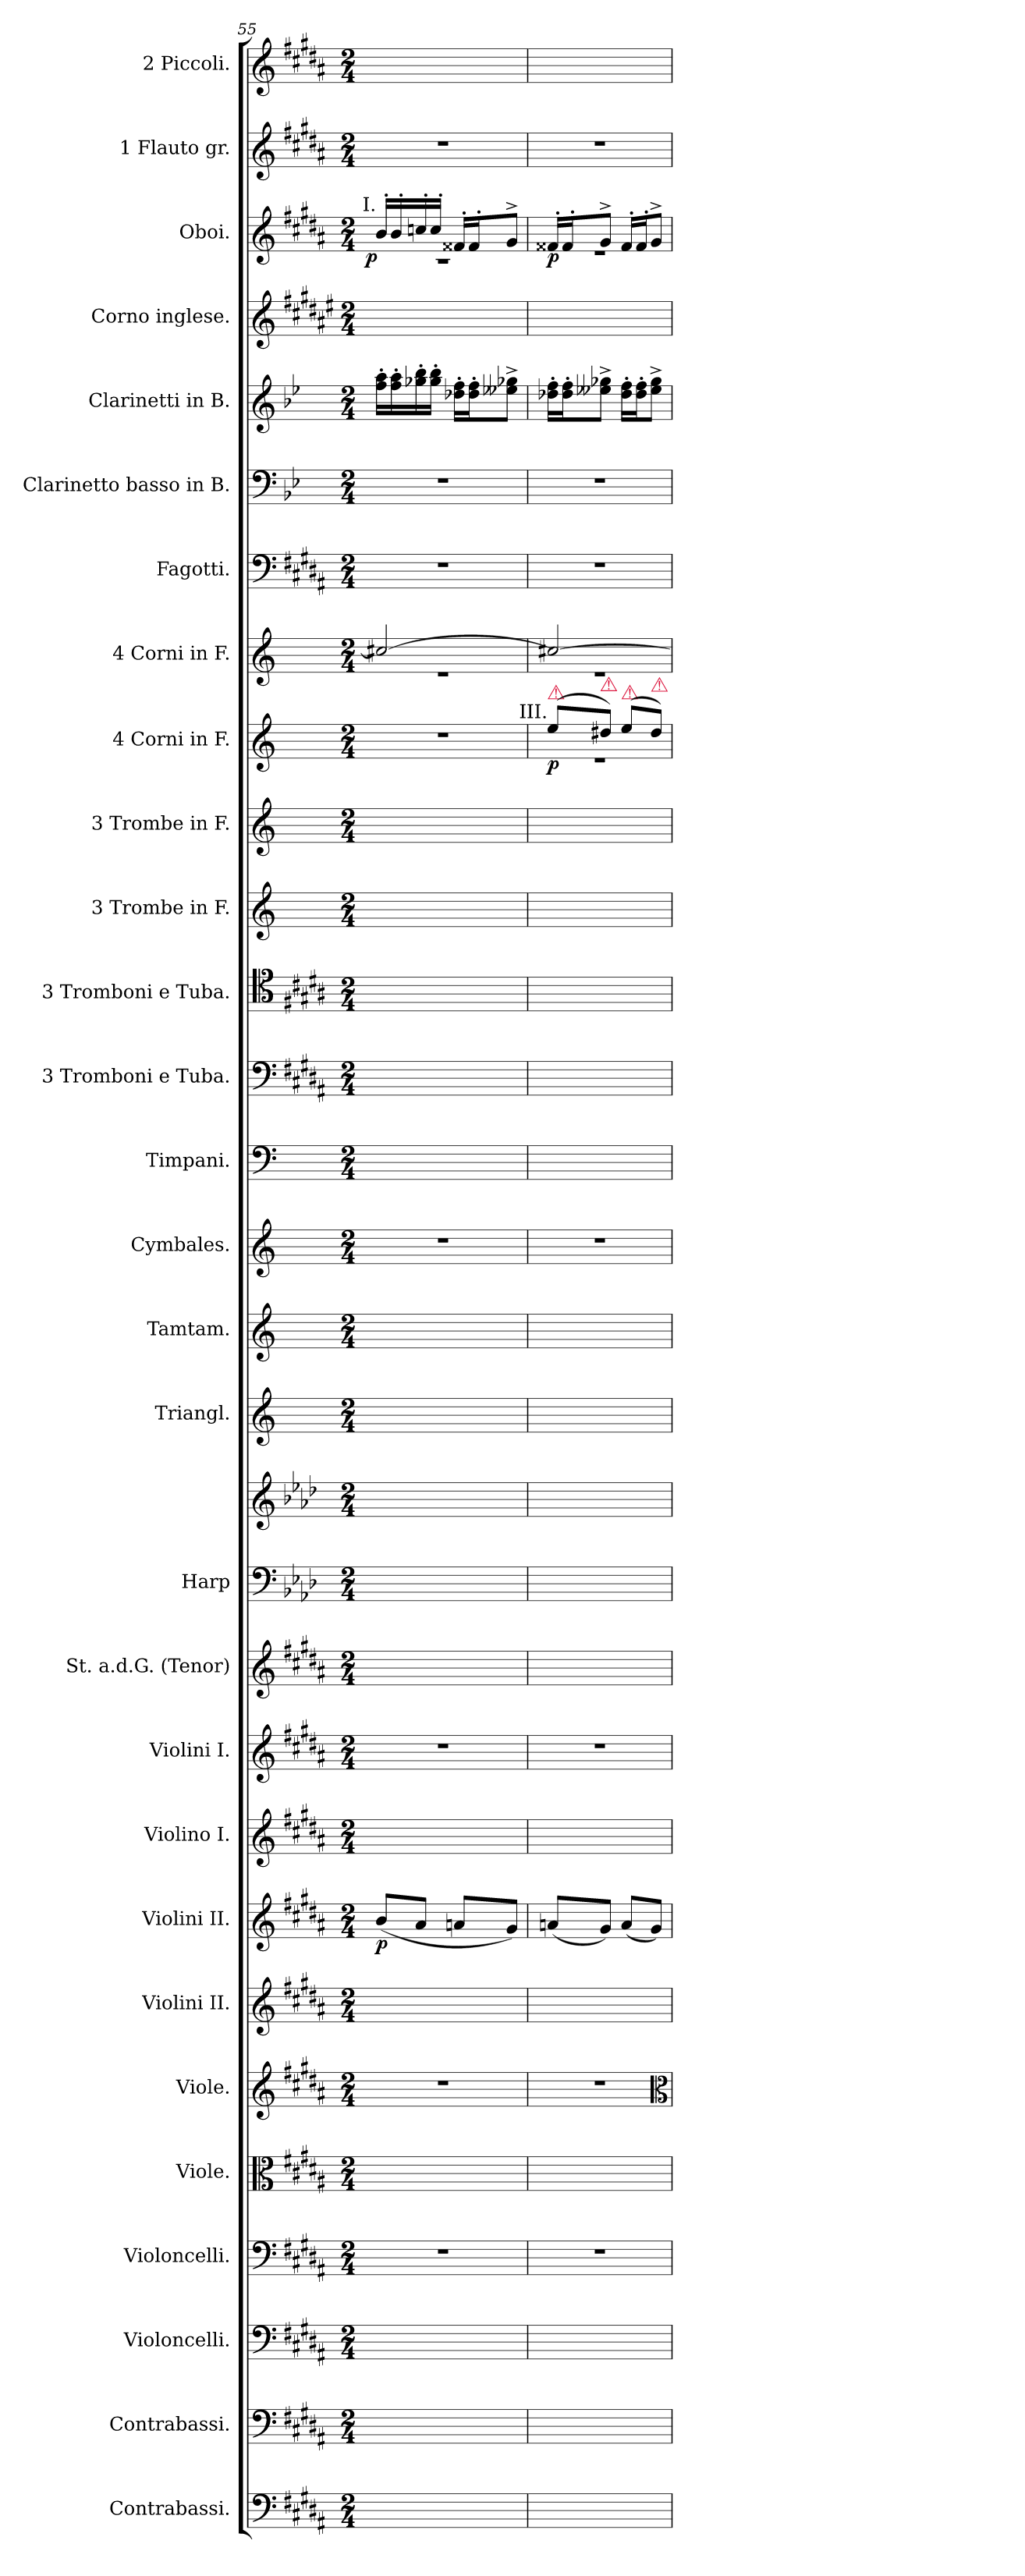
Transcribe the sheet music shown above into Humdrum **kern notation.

**kern	**kern	**kern	**kern	**kern	**kern	**kern	**kern	**dynam	**kern	**kern	**kern	**kern	**kern	**kern	**kern	**kern	**kern	**kern	**kern	**kern	**kern	**kern	**dynam	**kern	**kern	**kern	**kern	**kern	**kern	**dynam	**kern	**kern
*part29	*part28	*part27	*part26	*part25	*part24	*part23	*part22	*part22	*part21	*part20	*part19	*part18	*part18	*part17	*part16	*part15	*part14	*part13	*part12	*part11	*part10	*part9	*part9	*part8	*part7	*part6	*part5	*part4	*part3	*part3	*part2	*part1
*staff30	*staff29	*staff28	*staff27	*staff26	*staff25	*staff24	*staff23	*staff23	*staff22	*staff21	*staff20	*staff19	*staff18	*staff17	*staff16	*staff15	*staff14	*staff13	*staff12	*staff11	*staff10	*staff9	*staff9	*staff8	*staff7	*staff6	*staff5	*staff4	*staff3	*staff3	*staff2	*staff1
*I"Contrabassi.	*I"Contrabassi.	*I"Violoncelli.	*I"Violoncelli.	*I"Viole.	*I"Viole.	*I"Violini II.	*I"Violini II.	*	*I"Violino I.	*I"Violini I.	*I"St. a.d.G. (Tenor)	*I"Harp	*	*I"Triangl.	*I"Tamtam.	*I"Cymbales.	*I"Timpani.	*I"3 Tromboni e Tuba.	*I"3 Tromboni e Tuba.	*I"3 Trombe in F.	*I"3 Trombe in F.	*I"4 Corni in F.	*	*I"4 Corni in F.	*I"Fagotti.	*I"Clarinetto basso in B.	*I"Clarinetti in B.	*I"Corno inglese.	*I"Oboi.	*	*I"1 Flauto gr.	*I"2 Piccoli.
*I'C. B.	*I'C. B.	*I'Vcll.	*I'Vcll.	*	*	*I'Viol. II.	*I'Viol. II.	*	*I'Viol. I.	*I'Viol. I.	*I'T	*I'Hp	*	*I'triangl	*I'Tam-Tam.	*I'Cymb	*I'Timp.	*	*	*	*	*	*	*	*I'Fag.	*I'Cl. B. in B	*I'Cl. in B.	*I'Cor.ingl.	*I'Ob.	*	*I'Fl.gr.	*
*clefF4	*clefF4	*clefF4	*clefF4	*clefC3	*clefG2	*clefG2	*clefG2	*	*clefG2	*clefG2	*clefG2	*clefF4	*clefG2	*clefG2	*clefG2	*clefG2	*clefF4	*clefF4	*clefC4	*clefG2	*clefG2	*clefG2	*	*clefG2	*clefF4	*clefF4	*clefG2	*clefG2	*clefG2	*	*clefG2	*clefG2
*	*	*	*	*	*	*	*	*	*	*	*	*	*	*	*	*	*	*	*	*ITrd-3c-5	*ITrd-3c-5	*ITrd4c7	*	*ITrd4c7	*	*ITrd1c2	*ITrd1c2	*ITrd4c7	*	*	*	*
*k[f#c#g#d#a#]	*k[f#c#g#d#a#]	*k[f#c#g#d#a#]	*k[f#c#g#d#a#]	*k[f#c#g#d#a#]	*k[f#c#g#d#a#]	*k[f#c#g#d#a#]	*k[f#c#g#d#a#]	*	*k[f#c#g#d#a#]	*k[f#c#g#d#a#]	*k[f#c#g#d#a#]	*k[b-e-a-d-]	*k[b-e-a-d-]	*k[]	*k[]	*k[]	*k[]	*k[f#c#g#d#a#]	*k[f#c#g#d#a#]	*k[b-]	*k[b-]	*k[b-]	*	*k[b-]	*k[f#c#g#d#a#]	*k[b-e-a-d-]	*k[b-e-a-d-]	*k[f#c#g#d#a#]	*k[f#c#g#d#a#]	*	*k[f#c#g#d#a#]	*k[f#c#g#d#a#]
*B:	*B:	*B:	*B:	*B:	*B:	*B:	*B:	*	*B:	*B:	*B:	*	*	*	*	*	*	*B:	*B:	*	*	*	*	*	*B:	*	*	*B:	*B:	*	*B:	*B:
*M2/4	*M2/4	*M2/4	*M2/4	*M2/4	*M2/4	*M2/4	*M2/4	*	*M2/4	*M2/4	*M2/4	*M2/4	*M2/4	*M2/4	*M2/4	*M2/4	*M2/4	*M2/4	*M2/4	*M2/4	*M2/4	*M2/4	*	*M2/4	*M2/4	*M2/4	*M2/4	*M2/4	*M2/4	*	*M2/4	*M2/4
=55	=55	=55	=55	=55	=55	=55	=55	=55	=55	=55	=55	=55	=55	=55	=55	=55	=55	=55	=55	=55	=55	=55	=55	=55	=55	=55	=55	=55	=55	=55	=55	=55
*	*	*	*	*	*	*	*	*	*	*	*	*	*	*	*	*	*	*	*	*	*	*	*	*^	*	*	*	*	*^	*	*	*
!	!	!	!	!	!	!	!	!	!	!	!	!	!	!	!	!	!	!	!	!	!	!	!	!	!	!	!	!	!	!LO:TX:a:rj:t=I.	!	!	!	!
!	!	!	!	!	!	!	!	!	!	!	!	!	!	!	!	!	!	!	!	!	!	!	!	!	!	!	!	!	!	!	!	!LO:DY:b:rj	!	!
2ryy	2ryy	2ryy	2r	2ryy	2r	2ryy	(8b/L	p	2ryy	2r	2ryy	2ryy	2ryy	2ryy	2ryy	2r	2ryy	2ryy	2ryy	2ryy	2ryy	2r	.	2f#X/_	2re	2r	2r	16ee-'\ 16gg'\LL	2ryy	16b'/LL	2rc	p	2r	2ryy
.	.	.	.	.	.	.	.	.	.	.	.	.	.	.	.	.	.	.	.	.	.	.	.	.	.	.	.	16ee-'\ 16gg'\	.	16b'/	.	.	.	.
.	.	.	.	.	.	.	8a#/J	.	.	.	.	.	.	.	.	.	.	.	.	.	.	.	.	.	.	.	.	16ff-X'\ 16aa-'\	.	16ccn'/	.	.	.	.
.	.	.	.	.	.	.	.	.	.	.	.	.	.	.	.	.	.	.	.	.	.	.	.	.	.	.	.	16ff-'\ 16aa-'\JJ	.	16cc'/JJ	.	.	.	.
.	.	.	.	.	.	.	8an/L	.	.	.	.	.	.	.	.	.	.	.	.	.	.	.	.	.	.	.	.	16cc-X'\ 16ee-'\LL	.	16f##X'/LL	.	.	.	.
.	.	.	.	.	.	.	.	.	.	.	.	.	.	.	.	.	.	.	.	.	.	.	.	.	.	.	.	16cc-'\ 16ee-'\J	.	16f##'/J	.	.	.	.
.	.	.	.	.	.	.	8g#/J)	.	.	.	.	.	.	.	.	.	.	.	.	.	.	.	.	.	.	.	.	8dd--X^\ 8ff-X^\J	.	8g#^/J	.	.	.	.
=56	=56	=56	=56	=56	=56	=56	=56	=56	=56	=56	=56	=56	=56	=56	=56	=56	=56	=56	=56	=56	=56	=56	=56	=56	=56	=56	=56	=56	=56	=56	=56	=56	=56	=56
*	*	*	*	*	*	*	*	*	*	*	*	*	*	*	*	*	*	*	*	*	*	*^	*	*	*	*	*	*	*	*	*	*	*	*
!	!	!	!	!	!	!	!	!	!	!	!	!	!	!	!	!	!	!	!	!	!	!LO:TX:a:rj:t=III.	!	!	!	!	!	!	!	!	!	!	!	!	!
!	!	!	!	!	!	!	!	!	!	!	!	!	!	!	!	!	!	!	!	!	!	!LO:TX:a:color=crimson:t=⚠	!	!	!	!	!	!	!	!	!	!	!	!	!
2ryy	2ryy	2ryy	2r	2ryy	2r	2ryy	(8an/L	.	2ryy	2r	2ryy	2ryy	2ryy	2ryy	2ryy	2r	2ryy	2ryy	2ryy	2ryy	2ryy	(<8a/L	2re	p	2f#X/_	2re	2r	2r	16cc-X'\ 16ee-'\LL	2ryy	16f##X'/LL	2re	p	2r	2ryy
.	.	.	.	.	.	.	.	.	.	.	.	.	.	.	.	.	.	.	.	.	.	.	.	.	.	.	.	.	16cc-'\ 16ee-'\J	.	16f##'/J	.	.	.	.
!	!	!	!	!	!	!	!	!	!	!	!	!	!	!	!	!	!	!	!	!	!	!LO:TX:a:color=crimson:t=⚠	!	!	!	!	!	!	!	!	!	!	!	!	!
.	.	.	.	.	.	.	8g#/J)	.	.	.	.	.	.	.	.	.	.	.	.	.	.	8g#X/J)	.	.	.	.	.	.	8dd--X^\ 8ff-X^\J	.	8g#^/J	.	.	.	.
!	!	!	!	!	!	!	!	!	!	!	!	!	!	!	!	!	!	!	!	!	!	!LO:TX:a:color=crimson:t=⚠	!	!	!	!	!	!	!	!	!	!	!	!	!
.	.	.	.	.	.	.	(8a/L	.	.	.	.	.	.	.	.	.	.	.	.	.	.	(<8a/L	.	.	.	.	.	.	16cc-'\ 16ee-'\LL	.	16f##'/LL	.	.	.	.
.	.	.	.	.	.	.	.	.	.	.	.	.	.	.	.	.	.	.	.	.	.	.	.	.	.	.	.	.	16cc-'\ 16ee-'\J	.	16f##'/J	.	.	.	.
!	!	!	!	!	!	!	!	!	!	!	!	!	!	!	!	!	!	!	!	!	!	!LO:TX:a:color=crimson:t=⚠	!	!	!	!	!	!	!	!	!	!	!	!	!
.	.	.	.	.	.	.	8g#/J)	.	.	.	.	.	.	.	.	.	.	.	.	.	.	8g#/J)	.	.	.	.	.	.	8dd--^\ 8ff-^\J	.	8g#^/J	.	.	.	.
*	*	*	*	*	*	*	*	*	*	*	*	*	*	*	*	*	*	*	*	*	*	*v	*v	*	*	*	*	*	*	*	*v	*v	*	*	*
*	*	*	*	*	*	*	*	*	*	*	*	*	*	*	*	*	*	*	*	*	*	*	*	*v	*v	*	*	*	*	*	*	*	*
*	*	*	*	*	*clefC3	*	*	*	*	*	*	*	*	*	*	*	*	*	*	*	*	*	*	*	*	*	*	*	*	*	*	*
=	=	=	=	=	=	=	=	=	=	=	=	=	=	=	=	=	=	=	=	=	=	=	=	=	=	=	=	=	=	=	=	=
*-	*-	*-	*-	*-	*-	*-	*-	*-	*-	*-	*-	*-	*-	*-	*-	*-	*-	*-	*-	*-	*-	*-	*-	*-	*-	*-	*-	*-	*-	*-	*-	*-
